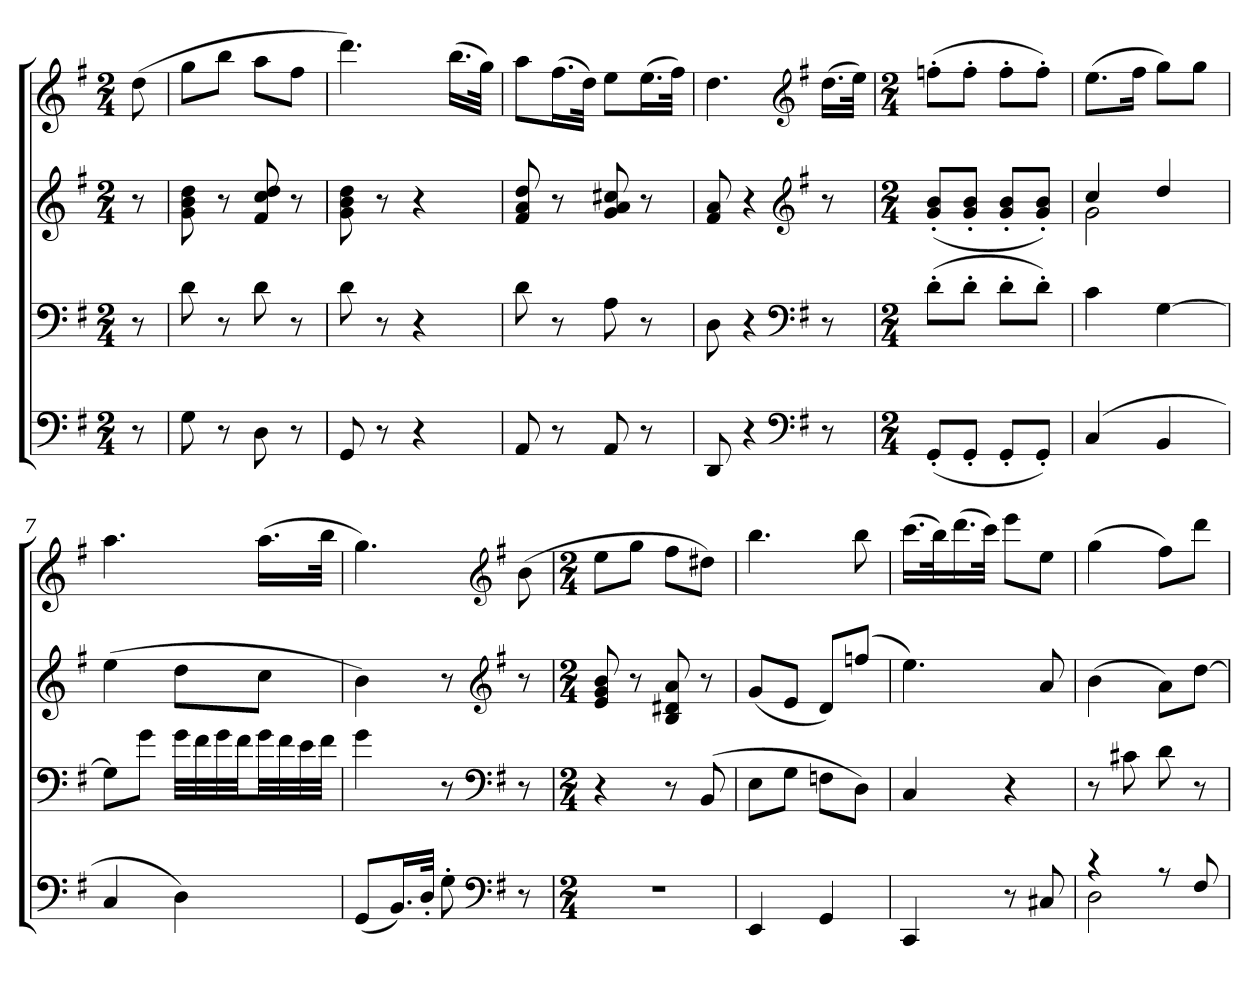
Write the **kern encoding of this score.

**kern	**kern	**kern	**kern
*part4	*part3	*part2	*part1
*staff4	*staff3	*staff2	*staff1
*clefF4	*clefF4	*clefG2	*clefG2
*k[f#]	*k[f#]	*k[f#]	*k[f#]
*G:	*G:	*G:	*G:
*M2/4	*M2/4	*M2/4	*M2/4
=	=	=	=
8r	8r	8r	(8dd
=1	=1	=1	=1
8G	8d	8g 8b 8dd	8ggL
8r	8r	8r	8bbJ
8D	8d	8f# 8cc 8dd	8aaL
8r	8r	8r	8ff#J
=2	=2	=2	=2
8GG	8d	8g 8b 8dd	4.ddd)
8r	8r	8r	.
4r	4r	4r	.
.	.	.	(16.bbLL
.	.	.	32ggJJk)
=3	=3	=3	=3
8AA	8d	8f# 8a 8dd	8aaL
8r	8r	8r	(16.ff#L
.	.	.	32ddJJk)
8AA	8A	8g 8a 8cc#X	8eeL
8r	8r	8r	(16.eeL
.	.	.	32ff#JJk)
=4	=4	=4	=4
8DD	8D	8f# 8a	4.dd
4r	4r	4r	.
*clefF4	*clefF4	*clefG2	*clefG2
*k[f#]	*k[f#]	*k[f#]	*k[f#]
*G:	*G:	*G:	*G:
8r	8r	8r	(16.ddLL
.	.	.	32eeJJk)
=5	=5	=5	=5
*M2/4	*M2/4	*M2/4	*M2/4
(8GG'L	(8d'L	(8g' 8b'L	(8ffn'L
8GG'J	8d'J	8g' 8b'J	8ff'J
8GG'L	8d'L	8g' 8b'L	8ff'L
8GG'J)	8d'J)	8g' 8b'J)	8ff'J)
=6	=6	=6	=6
*	*	*^	*
(4C	4c	4cc	2g	(8.eeL
.	.	.	.	16ff#Jk
4BB	[4G	4dd	.	8ggL)
.	.	.	.	8ggJ
*	*	*v	*v	*
=7	=7	=7	=7
4C	8GL]	(4ee	4.aa
.	8gJ	.	.
4D)	32gLLL	8ddL	.
.	32f#	.	.
.	32g	.	.
.	32f#JJ	.	.
.	32gLL	8ccJ	(16.aaLL
.	32f#	.	.
.	32e	.	.
.	32f#JJJ	.	32bbJJk
=8	=8	=8	=8
(8GGL	4g	4b)	4.gg)
16.BBL)	.	.	.
32D'JJk	.	.	.
8G'	8r	8r	.
*clefF4	*clefF4	*clefG2	*clefG2
*k[f#]	*k[f#]	*k[f#]	*k[f#]
*G:	*G:	*G:	*G:
8r	8r	8r	(8b
=9	=9	=9	=9
*M2/4	*M2/4	*M2/4	*M2/4
2r	4r	8e 8g 8b	8eeL
.	.	8r	8ggJ
.	8r	8B 8d#X 8a	8ff#L
.	(8BB	8r	8dd#XJ)
=10	=10	=10	=10
4EE	8EL	(8gL	4.bb
.	8GJ	8eJ	.
4GG	8FnL	8dL)	.
.	8DJ)	(8ffnJ	8bb
=11	=11	=11	=11
4CC	4C	4.ee)	(16.cccLL
.	.	.	32bbK)
.	.	.	(16.ddd
.	.	.	32cccJJk)
8r	4r	.	8eeeL
8C#X	.	8a	8eeJ
=12	=12	=12	=12
*^	*	*	*
4r	2D	8r	(4b	(4gg
.	.	8c#X	.	.
8r	.	8d	8aL)	8ff#L)
8F#	.	8r	[8ddJ	8dddJ
*v	*v	*	*	*
=	=	=	=
*-	*-	*-	*-
